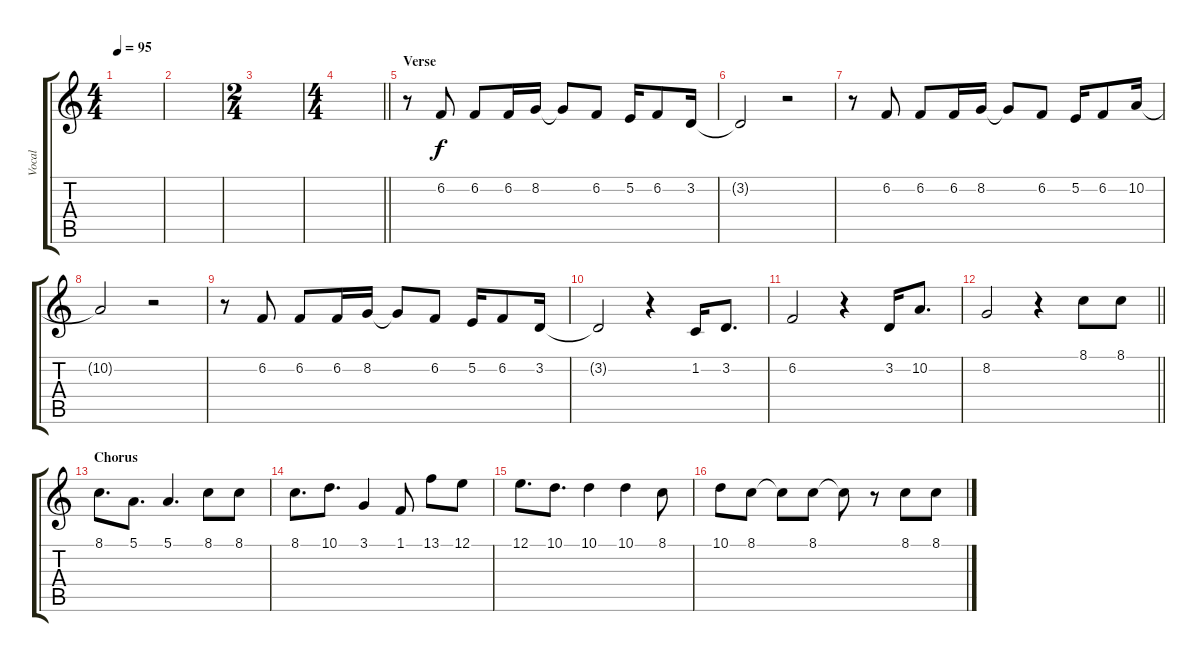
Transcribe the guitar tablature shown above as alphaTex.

\track ("Vocal" "Vocal") {instrument flute}
\staff {score tabs}
\tuning (E4 B3 G3 D3 A2 E2) {hide}
\ts (4 4)
\tempo 95
\clef g2
\ks c
|
|
\ts (2 4)
|
\ts (4 4)
\barLineRight lightlight
|
\section ("" "Verse")
r.8 6.2.8 6.2.8 6.2.16 8.2.16 8.2{t}.8 6.2.8 5.2.16 6.2.8 3.2.16 |
3.2{t}.2 r.2 |
r.8 6.2.8 6.2.8 6.2.16 8.2.16 8.2{t}.8 6.2.8 5.2.16 6.2.8 10.2.16 |
10.2{t}.2 r.2 |
r.8 6.2.8 6.2.8 6.2.16 8.2.16 8.2{t}.8 6.2.8 5.2.16 6.2.8 3.2.16 |
3.2{t}.2 r.4 1.2.16 3.2.8{d} |
6.2.2 r.4 3.2.16 10.2.8{d} |
\barLineRight lightlight
8.2.2 r.4 8.1.8 8.1.8 |
\section ("" "Chorus")
8.1.8{d} 5.1.8{d} 5.1.4{d} 8.1.8 8.1.8 |
8.1.8{d} 10.1.8{d} 3.1.4 1.1.8 13.1.8 12.1.8 |
12.1.8{d} 10.1.8{d} 10.1.4 10.1.4 8.1.8 |
10.1.8 8.1.8 8.1{t}.8 8.1.8 8.1{t}.8 r.8 8.1.8 8.1.8
